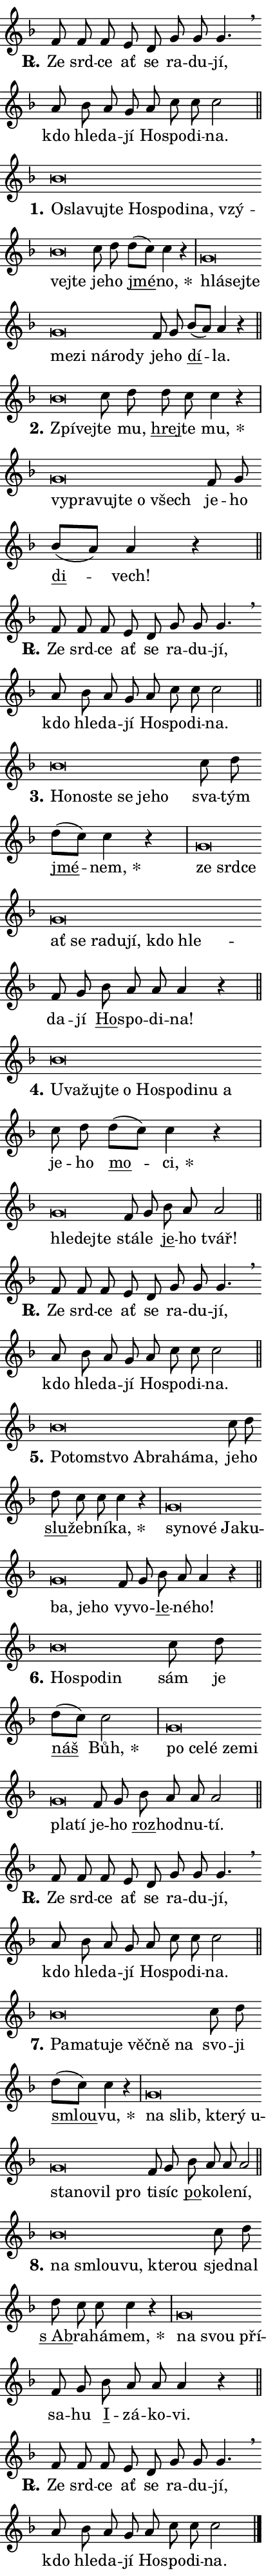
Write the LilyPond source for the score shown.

\version "2.24.0"
\header { tagline = "" }
\paper {
  indent = 0\cm
  top-margin = 0\cm
  right-margin = 0.13\cm % to fit lyric hyphens
  bottom-margin = 0\cm
  left-margin = 0\cm
  paper-width = 7\cm
  page-breaking = #ly:one-page-breaking
  system-system-spacing.basic-distance = #11
  score-system-spacing.basic-distance = #11
  ragged-last = ##f
}


%% Author: Thomas Morley
%% https://lists.gnu.org/archive/html/lilypond-user/2020-05/msg00002.html
#(define (line-position grob)
"Returns position of @var[grob} in current system:
   @code{'start}, if at first time-step
   @code{'end}, if at last time-step
   @code{'middle} otherwise
"
  (let* ((col (ly:item-get-column grob))
         (ln (ly:grob-object col 'left-neighbor))
         (rn (ly:grob-object col 'right-neighbor))
         (col-to-check-left (if (ly:grob? ln) ln col))
         (col-to-check-right (if (ly:grob? rn) rn col))
         (break-dir-left
           (and
             (ly:grob-property col-to-check-left 'non-musical #f)
             (ly:item-break-dir col-to-check-left)))
         (break-dir-right
           (and
             (ly:grob-property col-to-check-right 'non-musical #f)
             (ly:item-break-dir col-to-check-right))))
        (cond ((eqv? 1 break-dir-left) 'start)
              ((eqv? -1 break-dir-right) 'end)
              (else 'middle))))

#(define (tranparent-at-line-position vctor)
  (lambda (grob)
  "Relying on @code{line-position} select the relevant enry from @var{vctor}.
Used to determine transparency,"
    (case (line-position grob)
      ((end) (not (vector-ref vctor 0)))
      ((middle) (not (vector-ref vctor 1)))
      ((start) (not (vector-ref vctor 2))))))

noteHeadBreakVisibility =
#(define-music-function (break-visibility)(vector?)
"Makes @code{NoteHead}s transparent relying on @var{break-visibility}"
#{
  \override NoteHead.transparent =
    #(tranparent-at-line-position break-visibility)
#})

#(define delete-ledgers-for-transparent-note-heads
  (lambda (grob)
    "Reads whether a @code{NoteHead} is transparent.
If so this @code{NoteHead} is removed from @code{'note-heads} from
@var{grob}, which is supposed to be @code{LedgerLineSpanner}.
As a result ledgers are not printed for this @code{NoteHead}"
    (let* ((nhds-array (ly:grob-object grob 'note-heads))
           (nhds-list
             (if (ly:grob-array? nhds-array)
                 (ly:grob-array->list nhds-array)
                 '()))
           ;; Relies on the transparent-property being done before
           ;; Staff.LedgerLineSpanner.after-line-breaking is executed.
           ;; This is fragile ...
           (to-keep
             (remove
               (lambda (nhd)
                 (ly:grob-property nhd 'transparent #f))
               nhds-list)))
      ;; TODO find a better method to iterate over grob-arrays, similiar
      ;; to filter/remove etc for lists
      ;; For now rebuilt from scratch
      (set! (ly:grob-object grob 'note-heads)  '())
      (for-each
        (lambda (nhd)
          (ly:pointer-group-interface::add-grob grob 'note-heads nhd))
        to-keep))))

squashNotes = {
  \override NoteHead.X-extent = #'(-0.2 . 0.2)
  \override NoteHead.Y-extent = #'(-0.75 . 0)
  \override NoteHead.stencil =
    #(lambda (grob)
       (let ((pos (ly:grob-property grob 'staff-position)))
         (begin
           (if (< pos -7) (display "ERROR: Lower brevis then expected\n") (display "OK: Expected brevis position\n"))
           (if (<= pos -6) ly:text-interface::print ly:note-head::print))))
}
unSquashNotes = {
  \revert NoteHead.X-extent
  \revert NoteHead.Y-extent
  \revert NoteHead.stencil
}

hideNotes = \noteHeadBreakVisibility #begin-of-line-visible
unHideNotes = \noteHeadBreakVisibility #all-visible

% work-around for resetting accidentals
% https://lilypond.org/doc/v2.23/Documentation/notation/displaying-rhythms#unmetered-music
cadenzaMeasure = {
  \cadenzaOff
  \partial 1024 s1024
  \cadenzaOn
}

#(define-markup-command (accent layout props text) (markup?)
  "Underline accented syllable"
  (interpret-markup layout props
    #{\markup \override #'(offset . 4.3) \underline { #text }#}))

responsum = \markup \concat {
  "R" \hspace #-1.05 \path #0.1 #'((moveto 0 0.07) (lineto 0.9 0.8)) \hspace #0.05 "."
}

spaceSize = #0.6828661417322834 % exact space size for TeX Gyre Schola

\layout {
  \context {
    \Staff
    \remove "Time_signature_engraver"
    \override LedgerLineSpanner.after-line-breaking = #delete-ledgers-for-transparent-note-heads
  }
  \context {
    \Lyrics {
      \override LyricSpace.minimum-distance = \spaceSize
      \override LyricText.font-name = #"TeX Gyre Schola"
      \override LyricText.font-size = 1
      \override StanzaNumber.font-name = #"TeX Gyre Schola Bold"
      \override StanzaNumber.font-size = 1
    }
  }
  \context {
    \Score 
    \override NoteHead.text =
      #(lambda (grob) 
        (let ((pos (ly:grob-property grob 'staff-position)))
          #{\markup {
            \combine
              \halign #-0.55 \raise #(if (= pos -6) 0 0.5) \override #'(thickness . 2) \draw-line #'(3.2 . 0)
              \musicglyph "noteheads.sM1"
          }#}))
  }
}

% magnetic-lyrics.ily
%
%   written by
%     Jean Abou Samra <jean@abou-samra.fr>
%     Werner Lemberg <wl@gnu.org>
%
%   adapted by
%     Jiri Hon <jiri.hon@gmail.com>
%
% Version 2022-Apr-15

% https://www.mail-archive.com/lilypond-user@gnu.org/msg149350.html

#(define (Left_hyphen_pointer_engraver context)
   "Collect syllable-hyphen-syllable occurrences in lyrics and store
them in properties.  This engraver only looks to the left.  For
example, if the lyrics input is @code{foo -- bar}, it does the
following.

@itemize @bullet
@item
Set the @code{text} property of the @code{LyricHyphen} grob between
@q{foo} and @q{bar} to @code{foo}.

@item
Set the @code{left-hyphen} property of the @code{LyricText} grob with
text @q{foo} to the @code{LyricHyphen} grob between @q{foo} and
@q{bar}.
@end itemize

Use this auxiliary engraver in combination with the
@code{lyric-@/text::@/apply-@/magnetic-@/offset!} hook."
   (let ((hyphen #f)
         (text #f))
     (make-engraver
      (acknowledgers
       ((lyric-syllable-interface engraver grob source-engraver)
        (set! text grob)))
      (end-acknowledgers
       ((lyric-hyphen-interface engraver grob source-engraver)
        ;(when (not (grob::has-interface grob 'lyric-space-interface))
          (set! hyphen grob)));)
      ((stop-translation-timestep engraver)
       (when (and text hyphen)
         (ly:grob-set-object! text 'left-hyphen hyphen))
       (set! text #f)
       (set! hyphen #f)))))

#(define (lyric-text::apply-magnetic-offset! grob)
   "If the space between two syllables is less than the value in
property @code{LyricText@/.details@/.squash-threshold}, move the right
syllable to the left so that it gets concatenated with the left
syllable.

Use this function as a hook for
@code{LyricText@/.after-@/line-@/breaking} if the
@code{Left_@/hyphen_@/pointer_@/engraver} is active."
   (let ((hyphen (ly:grob-object grob 'left-hyphen #f)))
     (when hyphen
       (let ((left-text (ly:spanner-bound hyphen LEFT)))
         (when (grob::has-interface left-text 'lyric-syllable-interface)
           (let* ((common (ly:grob-common-refpoint grob left-text X))
                  (this-x-ext (ly:grob-extent grob common X))
                  (left-x-ext
                   (begin
                     ;; Trigger magnetism for left-text.
                     (ly:grob-property left-text 'after-line-breaking)
                     (ly:grob-extent left-text common X)))
                  ;; `delta` is the gap width between two syllables.
                  (delta (- (interval-start this-x-ext)
                            (interval-end left-x-ext)))
                  (details (ly:grob-property grob 'details))
                  (threshold (assoc-get 'squash-threshold details 0.2)))
             (when (< delta threshold)
               (let* (;; We have to manipulate the input text so that
                      ;; ligatures crossing syllable boundaries are not
                      ;; disabled.  For languages based on the Latin
                      ;; script this is essentially a beautification.
                      ;; However, for non-Western scripts it can be a
                      ;; necessity.
                      (lt (ly:grob-property left-text 'text))
                      (rt (ly:grob-property grob 'text))
                      (is-space (grob::has-interface hyphen 'lyric-space-interface))
                      (space (if is-space " " ""))
                      (extra-delta (if is-space spaceSize 0))
                      ;; Append new syllable.
                      (ltrt-space (if (and (string? lt) (string? rt))
                                (string-append lt space rt)
                                (make-concat-markup (list lt space rt))))
                      ;; Right-align `ltrt` to the right side.
                      (ltrt-space-markup (grob-interpret-markup
                               grob
                               (make-translate-markup
                                (cons (interval-length this-x-ext) 0)
                                (make-right-align-markup ltrt-space)))))
                 (begin
                   ;; Don't print `left-text`.
                   (ly:grob-set-property! left-text 'stencil #f)
                   ;; Set text and stencil (which holds all collected
                   ;; syllables so far) and shift it to the left.
                   (ly:grob-set-property! grob 'text ltrt-space)
                   (ly:grob-set-property! grob 'stencil ltrt-space-markup)
                   (ly:grob-translate-axis! grob (- (- delta extra-delta)) X))))))))))


#(define (lyric-hyphen::displace-bounds-first grob)
   ;; Make very sure this callback isn't triggered too early.
   (let ((left (ly:spanner-bound grob LEFT))
         (right (ly:spanner-bound grob RIGHT)))
     (ly:grob-property left 'after-line-breaking)
     (ly:grob-property right 'after-line-breaking)
     (ly:lyric-hyphen::print grob)))

squashThreshold = #0.4

\layout {
  \context {
    \Lyrics
    \consists #Left_hyphen_pointer_engraver
    \override LyricText.after-line-breaking =
      #lyric-text::apply-magnetic-offset!
    \override LyricHyphen.stencil = #lyric-hyphen::displace-bounds-first
    \override LyricText.details.squash-threshold = \squashThreshold
    \override LyricHyphen.minimum-distance = 0
    \override LyricHyphen.minimum-length = \squashThreshold
  }
}

squashText = \override LyricText.details.squash-threshold = 9999
unSquashText = \override LyricText.details.squash-threshold = \squashThreshold

leftText = \override LyricText.self-alignment-X = #LEFT
unLeftText = \revert LyricText.self-alignment-X

starOffset = #(lambda (grob) 
                (let ((x_offset (ly:self-alignment-interface::aligned-on-x-parent grob)))
                  (if (= x_offset 0) 0 (+ x_offset 1.2))))

star = #(define-music-function (syllable)(string?)
"Append star separator at the end of a syllable"
#{
  \once \override LyricText.X-offset = #starOffset
  \lyricmode { \markup {
    #syllable
    \override #'((font-name . "TeX Gyre Schola Bold")) \hspace #0.2 \lower #0.65 \larger "*"
  } }
#})

starAccent = #(define-music-function (syllable)(string?)
"Append star separator at the end of a syllable and make accent"
#{
  \once \override LyricText.X-offset = #starOffset
  \lyricmode { \markup {
    \accent #syllable
    \override #'((font-name . "TeX Gyre Schola Bold")) \hspace #0.2 \lower #0.65 \larger "*"
  } }
#})

breath = #(define-music-function (syllable)(string?)
"Append breathing indicator at the end of a syllable"
#{
  \lyricmode { \markup { #syllable "+" } }
#})

optionalBreath = #(define-music-function (syllable)(string?)
"Append optional breathing indicator at the end of a syllable"
#{
  \lyricmode { \markup { #syllable "(+)" } }
#})


\score {
    <<
        \new Voice = "melody" { \cadenzaOn \key f \major \relative { f'8 f f e d g g g4. \breathe \bar "" a8 bes a g \bar "" a c c c2 \cadenzaMeasure \bar "||" \break } }
        \new Lyrics \lyricsto "melody" { \lyricmode { \set stanza = \responsum
Ze srd -- ce ať se ra -- du -- jí, kdo hle -- da -- jí Ho -- spo -- di -- na. } }
    >>
    \layout {}
}

\score {
    <<
        \new Voice = "melody" { \cadenzaOn \key f \major \relative { \squashNotes bes'\breve*1/16 \hideNotes \breve*1/16 \bar "" \breve*1/16 \bar "" \breve*1/16 \bar "" \breve*1/16 \bar "" \breve*1/16 \bar "" \breve*1/16 \bar "" \breve*1/16 \bar "" \breve*1/16 \bar "" \breve*1/16 \breve*1/16 \bar "" \unHideNotes \unSquashNotes c8 d \bar "" d[( c)] c4 r \cadenzaMeasure \bar "|" \squashNotes g\breve*1/16 \hideNotes \breve*1/16 \bar "" \breve*1/16 \bar "" \breve*1/16 \bar "" \breve*1/16 \bar "" \breve*1/16 \bar "" \breve*1/16 \breve*1/16 \bar "" \unHideNotes \unSquashNotes f8 g \bar "" bes[( a)] a4 r \cadenzaMeasure \bar "||" \break } }
        \new Lyrics \lyricsto "melody" { \lyricmode { \set stanza = "1."
\leftText O -- \squashText sla -- vuj -- te Ho -- spo -- di -- na, vzý -- vej -- te \unLeftText \unSquashText je -- ho \markup \accent jmé -- \star no, \leftText hlá -- \squashText sej -- te me -- zi ná -- ro -- dy \unLeftText \unSquashText je -- ho \markup \accent dí -- la. } }
    >>
    \layout {}
}

\score {
    <<
        \new Voice = "melody" { \cadenzaOn \key f \major \relative { \squashNotes bes'\breve*1/16 \hideNotes \breve*1/16 \bar "" \unHideNotes \unSquashNotes c8 d \bar "" d c c4 r \cadenzaMeasure \bar "|" \squashNotes g\breve*1/16 \hideNotes \breve*1/16 \bar "" \breve*1/16 \bar "" \breve*1/16 \bar "" \breve*1/16 \breve*1/16 \bar "" \unHideNotes \unSquashNotes f8 g \bar "" bes[( a)] a4 r \cadenzaMeasure \bar "||" \break } }
        \new Lyrics \lyricsto "melody" { \lyricmode { \set stanza = "2."
\leftText Zpí -- \squashText vej -- \unLeftText \unSquashText te mu, \markup \accent hrej -- te \star mu, \leftText vy -- \squashText pra -- vuj -- te o všech \unLeftText \unSquashText je -- ho \markup \accent di -- vech! } }
    >>
    \layout {}
}

\score {
    <<
        \new Voice = "melody" { \cadenzaOn \key f \major \relative { f'8 f f e d g g g4. \breathe \bar "" a8 bes a g \bar "" a c c c2 \cadenzaMeasure \bar "||" \break } }
        \new Lyrics \lyricsto "melody" { \lyricmode { \set stanza = \responsum
Ze srd -- ce ať se ra -- du -- jí, kdo hle -- da -- jí Ho -- spo -- di -- na. } }
    >>
    \layout {}
}

\score {
    <<
        \new Voice = "melody" { \cadenzaOn \key f \major \relative { \squashNotes bes'\breve*1/16 \hideNotes \breve*1/16 \bar "" \breve*1/16 \bar "" \breve*1/16 \bar "" \breve*1/16 \breve*1/16 \bar "" \unHideNotes \unSquashNotes c8 d \bar "" d[( c)] c4 r \cadenzaMeasure \bar "|" \squashNotes g\breve*1/16 \hideNotes \breve*1/16 \bar "" \breve*1/16 \bar "" \breve*1/16 \bar "" \breve*1/16 \bar "" \breve*1/16 \bar "" \breve*1/16 \bar "" \breve*1/16 \bar "" \breve*1/16 \breve*1/16 \bar "" \unHideNotes \unSquashNotes f8 g \bar "" bes a a a4 r \cadenzaMeasure \bar "||" \break } }
        \new Lyrics \lyricsto "melody" { \lyricmode { \set stanza = "3."
\leftText Ho -- \squashText no -- ste se je -- ho \unLeftText \unSquashText sva -- tým \markup \accent jmé -- \star nem, \leftText ze \squashText srd -- ce ať se ra -- du -- jí, kdo hle -- \unLeftText \unSquashText da -- jí \markup \accent Ho -- spo -- di -- na! } }
    >>
    \layout {}
}

\score {
    <<
        \new Voice = "melody" { \cadenzaOn \key f \major \relative { \squashNotes bes'\breve*1/16 \hideNotes \breve*1/16 \bar "" \breve*1/16 \bar "" \breve*1/16 \bar "" \breve*1/16 \bar "" \breve*1/16 \bar "" \breve*1/16 \bar "" \breve*1/16 \bar "" \breve*1/16 \breve*1/16 \bar "" \unHideNotes \unSquashNotes c8 d \bar "" d[( c)] c4 r \cadenzaMeasure \bar "|" \squashNotes g\breve*1/16 \hideNotes \breve*1/16 \breve*1/16 \bar "" \unHideNotes \unSquashNotes f8 g \bar "" bes a a2 \cadenzaMeasure \bar "||" \break } }
        \new Lyrics \lyricsto "melody" { \lyricmode { \set stanza = "4."
\leftText U -- \squashText va -- žuj -- te o Ho -- spo -- di -- nu a \unLeftText \unSquashText je -- ho \markup \accent mo -- \star ci, \leftText hle -- \squashText dej -- te \unLeftText \unSquashText stá -- le \markup \accent je -- ho tvář! } }
    >>
    \layout {}
}

\score {
    <<
        \new Voice = "melody" { \cadenzaOn \key f \major \relative { f'8 f f e d g g g4. \breathe \bar "" a8 bes a g \bar "" a c c c2 \cadenzaMeasure \bar "||" \break } }
        \new Lyrics \lyricsto "melody" { \lyricmode { \set stanza = \responsum
Ze srd -- ce ať se ra -- du -- jí, kdo hle -- da -- jí Ho -- spo -- di -- na. } }
    >>
    \layout {}
}

\score {
    <<
        \new Voice = "melody" { \cadenzaOn \key f \major \relative { \squashNotes bes'\breve*1/16 \hideNotes \breve*1/16 \bar "" \breve*1/16 \bar "" \breve*1/16 \bar "" \breve*1/16 \bar "" \breve*1/16 \breve*1/16 \bar "" \unHideNotes \unSquashNotes c8 d \bar "" d c c c4 r \cadenzaMeasure \bar "|" \squashNotes g\breve*1/16 \hideNotes \breve*1/16 \bar "" \breve*1/16 \bar "" \breve*1/16 \bar "" \breve*1/16 \bar "" \breve*1/16 \bar "" \breve*1/16 \breve*1/16 \bar "" \unHideNotes \unSquashNotes f8 g \bar "" bes a a4 r \cadenzaMeasure \bar "||" \break } }
        \new Lyrics \lyricsto "melody" { \lyricmode { \set stanza = "5."
\leftText Po -- \squashText tom -- stvo Ab -- ra -- há -- ma, \unLeftText \unSquashText je -- ho \markup \accent slu -- žeb -- ní -- \star ka, \leftText sy -- \squashText no -- vé Ja -- ku -- ba, je -- ho \unLeftText \unSquashText vy -- vo -- \markup \accent le -- né -- ho! } }
    >>
    \layout {}
}

\score {
    <<
        \new Voice = "melody" { \cadenzaOn \key f \major \relative { \squashNotes bes'\breve*1/16 \hideNotes \breve*1/16 \breve*1/16 \bar "" \unHideNotes \unSquashNotes c8 d \bar "" d[( c)] c2 \cadenzaMeasure \bar "|" \squashNotes g\breve*1/16 \hideNotes \breve*1/16 \bar "" \breve*1/16 \bar "" \breve*1/16 \bar "" \breve*1/16 \bar "" \breve*1/16 \breve*1/16 \bar "" \unHideNotes \unSquashNotes f8 g \bar "" bes a a a2 \cadenzaMeasure \bar "||" \break } }
        \new Lyrics \lyricsto "melody" { \lyricmode { \set stanza = "6."
\leftText Ho -- \squashText spo -- din \unLeftText \unSquashText sám je \markup \accent náš \star Bůh, \leftText po \squashText ce -- lé ze -- mi pla -- tí \unLeftText \unSquashText je -- ho \markup \accent roz -- hod -- nu -- tí. } }
    >>
    \layout {}
}

\score {
    <<
        \new Voice = "melody" { \cadenzaOn \key f \major \relative { f'8 f f e d g g g4. \breathe \bar "" a8 bes a g \bar "" a c c c2 \cadenzaMeasure \bar "||" \break } }
        \new Lyrics \lyricsto "melody" { \lyricmode { \set stanza = \responsum
Ze srd -- ce ať se ra -- du -- jí, kdo hle -- da -- jí Ho -- spo -- di -- na. } }
    >>
    \layout {}
}

\score {
    <<
        \new Voice = "melody" { \cadenzaOn \key f \major \relative { \squashNotes bes'\breve*1/16 \hideNotes \breve*1/16 \bar "" \breve*1/16 \bar "" \breve*1/16 \bar "" \breve*1/16 \bar "" \breve*1/16 \breve*1/16 \bar "" \unHideNotes \unSquashNotes c8 d \bar "" d[( c)] c4 r \cadenzaMeasure \bar "|" \squashNotes g\breve*1/16 \hideNotes \breve*1/16 \bar "" \breve*1/16 \bar "" \breve*1/16 \bar "" \breve*1/16 \bar "" \breve*1/16 \bar "" \breve*1/16 \bar "" \breve*1/16 \breve*1/16 \bar "" \unHideNotes \unSquashNotes f8 g \bar "" bes a a a2 \cadenzaMeasure \bar "||" \break } }
        \new Lyrics \lyricsto "melody" { \lyricmode { \set stanza = "7."
\leftText Pa -- \squashText ma -- tu -- je věč -- ně na \unLeftText \unSquashText svo -- ji \markup \accent smlou -- \star vu, \leftText na \squashText slib, kte -- rý u -- sta -- no -- vil pro \unLeftText \unSquashText ti -- síc \markup \accent po -- ko -- le -- ní, } }
    >>
    \layout {}
}

\score {
    <<
        \new Voice = "melody" { \cadenzaOn \key f \major \relative { \squashNotes bes'\breve*1/16 \hideNotes \breve*1/16 \bar "" \breve*1/16 \bar "" \breve*1/16 \breve*1/16 \bar "" \unHideNotes \unSquashNotes c8 d \bar "" d c c c4 r \cadenzaMeasure \bar "|" \squashNotes g\breve*1/16 \hideNotes \breve*1/16 \breve*1/16 \bar "" \unHideNotes \unSquashNotes f8 g \bar "" bes a a a4 r \cadenzaMeasure \bar "||" \break } }
        \new Lyrics \lyricsto "melody" { \lyricmode { \set stanza = "8."
\leftText na \squashText smlou -- vu, kte -- rou \unLeftText \unSquashText sjed -- nal \markup \accent "s Ab" -- ra -- há -- \star mem, \leftText na \squashText svou pří -- \unLeftText \unSquashText sa -- hu \markup \accent I -- zá -- ko -- vi. } }
    >>
    \layout {}
}

\score {
    <<
        \new Voice = "melody" { \cadenzaOn \key f \major \relative { f'8 f f e d g g g4. \breathe \bar "" a8 bes a g \bar "" a c c c2 \cadenzaMeasure \bar "||" \break } \bar "|." }
        \new Lyrics \lyricsto "melody" { \lyricmode { \set stanza = \responsum
Ze srd -- ce ať se ra -- du -- jí, kdo hle -- da -- jí Ho -- spo -- di -- na. } }
    >>
    \layout {}
}
